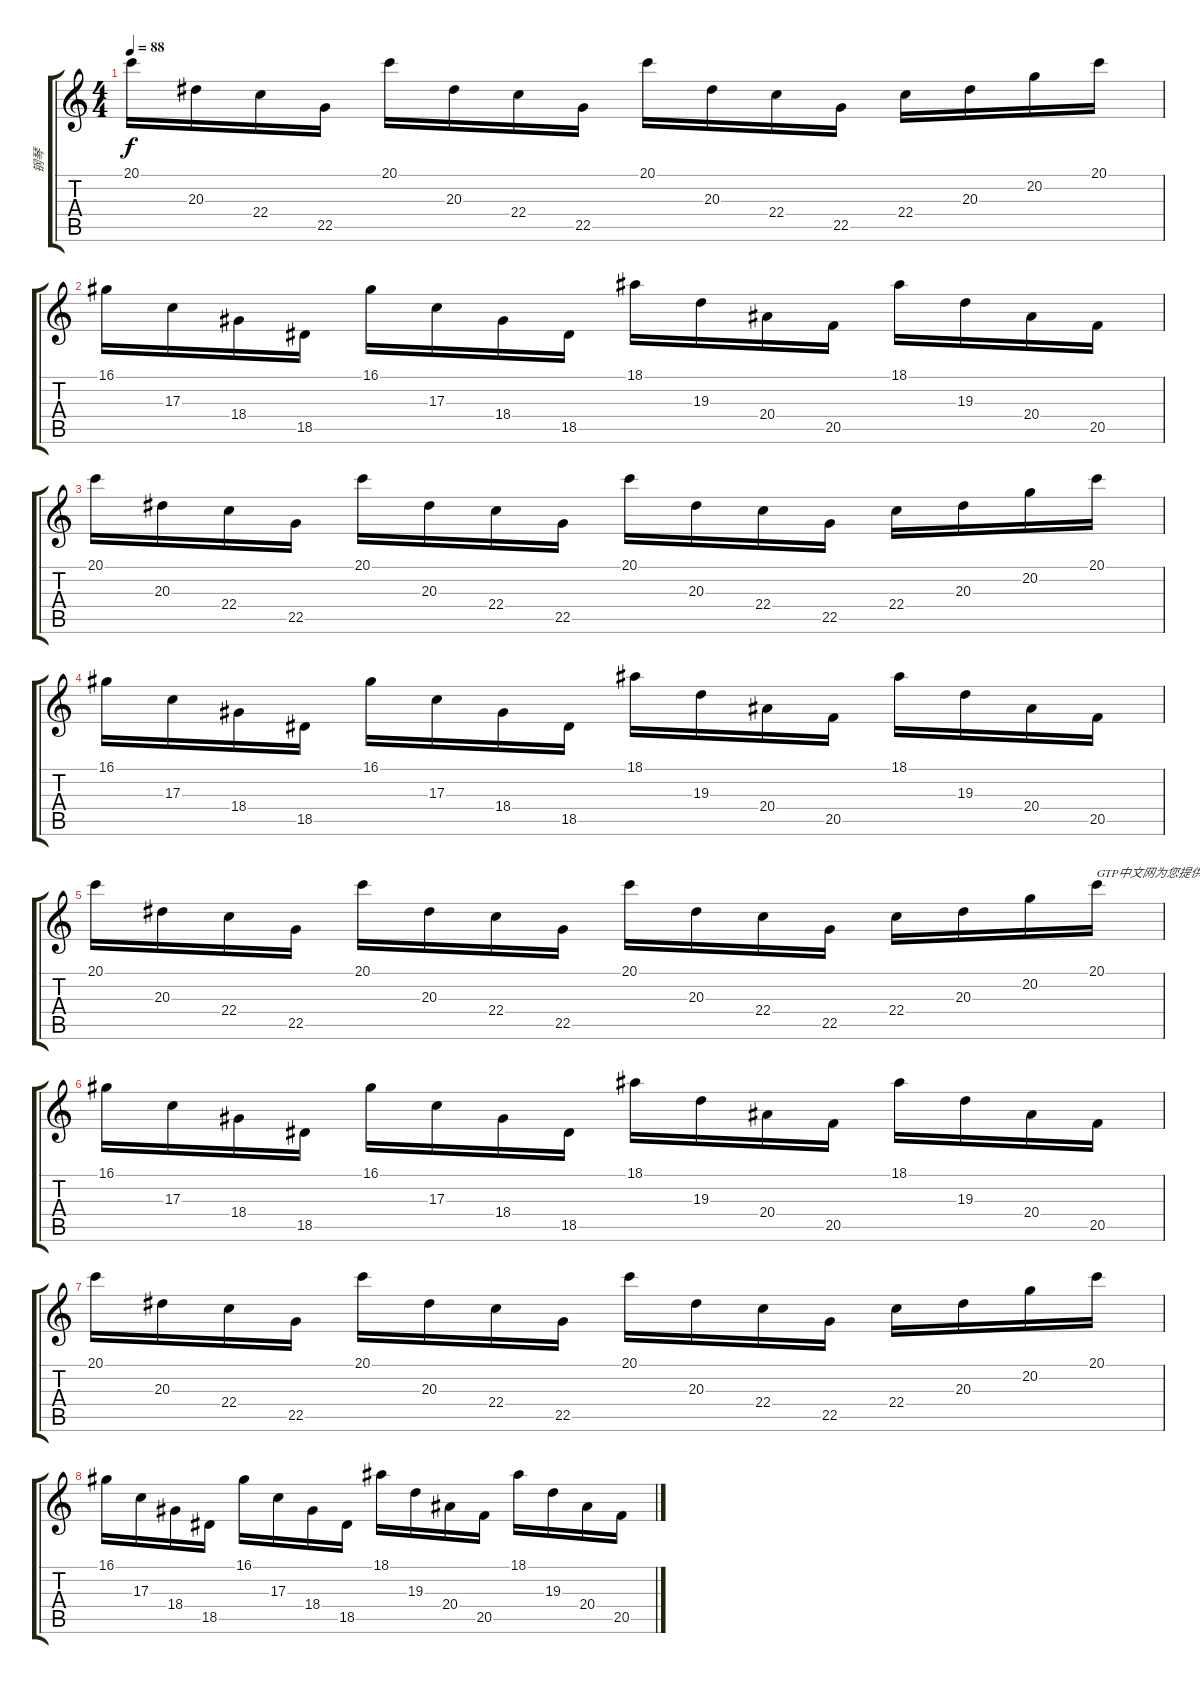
\track ("钢琴" "钢琴") {instrument acousticgrandpiano}
\staff {score tabs}
\tuning (E4 B3 G3 D3 A2 E2) {hide}
\ts (4 4)
\tempo 88
\clef g2
\ks c
20.1.16{dy f} 20.3.16 22.4.16 22.5.16 20.1.16 20.3.16 22.4.16 22.5.16 20.1.16 20.3.16 22.4.16 22.5.16 22.4.16 20.3.16 20.2.16 20.1.16 |
16.1.16 17.3.16 18.4.16 18.5.16 16.1.16 17.3.16 18.4.16 18.5.16 18.1.16 19.3.16 20.4.16 20.5.16 18.1.16 19.3.16 20.4.16 20.5.16 |
20.1.16 20.3.16 22.4.16 22.5.16 20.1.16 20.3.16 22.4.16 22.5.16 20.1.16 20.3.16 22.4.16 22.5.16 22.4.16 20.3.16 20.2.16 20.1.16 |
16.1.16 17.3.16 18.4.16 18.5.16 16.1.16 17.3.16 18.4.16 18.5.16 18.1.16 19.3.16 20.4.16 20.5.16 18.1.16 19.3.16 20.4.16 20.5.16 |
20.1.16 20.3.16 22.4.16 22.5.16 20.1.16 20.3.16 22.4.16 22.5.16 20.1.16 20.3.16 22.4.16 22.5.16 22.4.16 20.3.16 20.2.16 20.1.16{txt "GTP中文网为您提供优秀的谱子"} |
16.1.16 17.3.16 18.4.16 18.5.16 16.1.16 17.3.16 18.4.16 18.5.16 18.1.16 19.3.16 20.4.16 20.5.16 18.1.16 19.3.16 20.4.16 20.5.16 |
20.1.16 20.3.16 22.4.16 22.5.16 20.1.16 20.3.16 22.4.16 22.5.16 20.1.16 20.3.16 22.4.16 22.5.16 22.4.16 20.3.16 20.2.16 20.1.16 |
16.1.16 17.3.16 18.4.16 18.5.16 16.1.16 17.3.16 18.4.16 18.5.16 18.1.16 19.3.16 20.4.16 20.5.16 18.1.16 19.3.16 20.4.16 20.5.16
